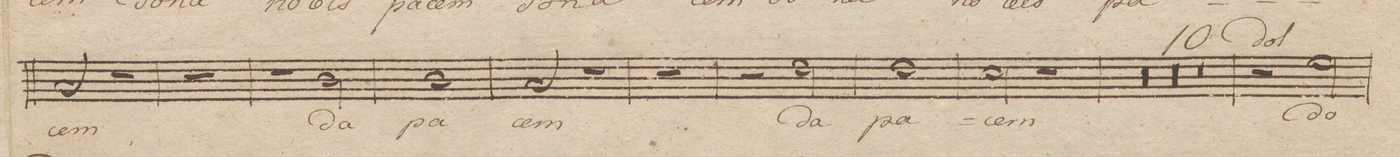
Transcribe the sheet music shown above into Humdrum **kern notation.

**kern	**text	**dynam
*I"Tenore Solo	*	*
*clefC4	*	*
*k[cnfngn]	*	*
*met(c|)	*	*
*M2/2	*	*
2G/	-cem	.
2r	.	.
=66	=66	=66
1r	.	.
=67	=67	=67
2r	.	.
2A\	da	.
=68	=68	=68
1A\	pa-	.
=69	=69	=69
2G/	-cem	.
2r	.	.
=70	=70	=70
1r	.	.
=71	=71	=71
2r	.	.
2c\	da	.
=72	=72	=72
1c\	pa-	.
=73	=73	=73
2B\	-cem	.
2r	.	.
=74	=74	=74
00r	.	.
=75	=75	=75
=76	=76	=76
=77	=77	=77
=78	=78	=78
00r	.	.
=79	=79	=79
=80	=80	=80
=81	=81	=81
=82	=82	=82
0r	.	.
=83	=83	=83
=84	=84	=84
2r	.	.
[2d\	do-	.
=85	=85	=85
*-	*-	*-
